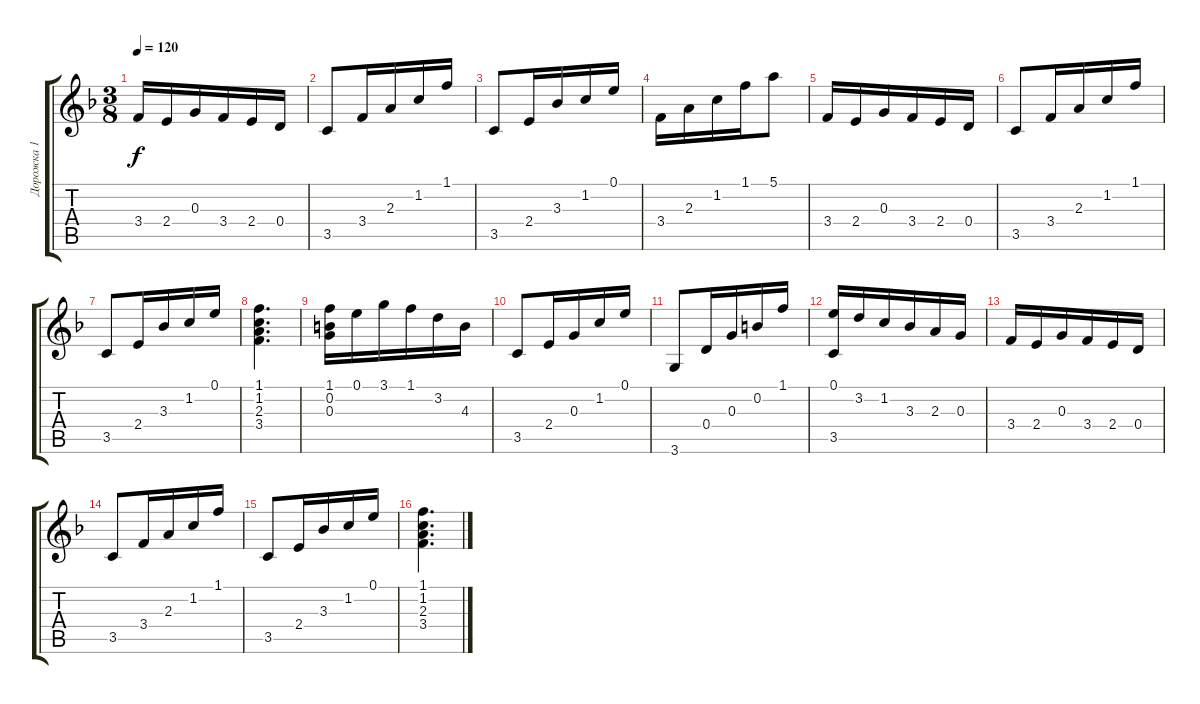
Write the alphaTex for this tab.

\track ("Дорожка 1" "Дорожка 1") {instrument acousticguitarnylon}
\staff {score tabs}
\tuning (E4 B3 G3 D3 A2 E2) {hide}
\ts (3 8)
\tempo 120
\clef g2
\ks f
3.4.16{dy f} 2.4.16 0.3.16 3.4.16 2.4.16 0.4.16 |
3.5.8 3.4.16 2.3.16 1.2.16 1.1.16 |
3.5.8 2.4.16 3.3.16 1.2.16 0.1.16 |
3.4.16 2.3.16 1.2.16 1.1.16 5.1.8 |
3.4.16 2.4.16 0.3.16 3.4.16 2.4.16 0.4.16 |
3.5.8 3.4.16 2.3.16 1.2.16 1.1.16 |
3.5.8 2.4.16 3.3.16 1.2.16 0.1.16 |
(1.1 1.2 2.3 3.4).4{d} |
(1.1 0.2 0.3).16 0.1.16 3.1.16 1.1.16 3.2.16 4.3.16 |
3.5.8 2.4.16 0.3.16 1.2.16 0.1.16 |
3.6.8 0.4.16 0.3.16 0.2.16 1.1.16 |
(0.1 3.5).16 3.2.16 1.2.16 3.3.16 2.3.16 0.3.16 |
3.4.16 2.4.16 0.3.16 3.4.16 2.4.16 0.4.16 |
3.5.8 3.4.16 2.3.16 1.2.16 1.1.16 |
3.5.8 2.4.16 3.3.16 1.2.16 0.1.16 |
(1.1 1.2 2.3 3.4).4{d}
